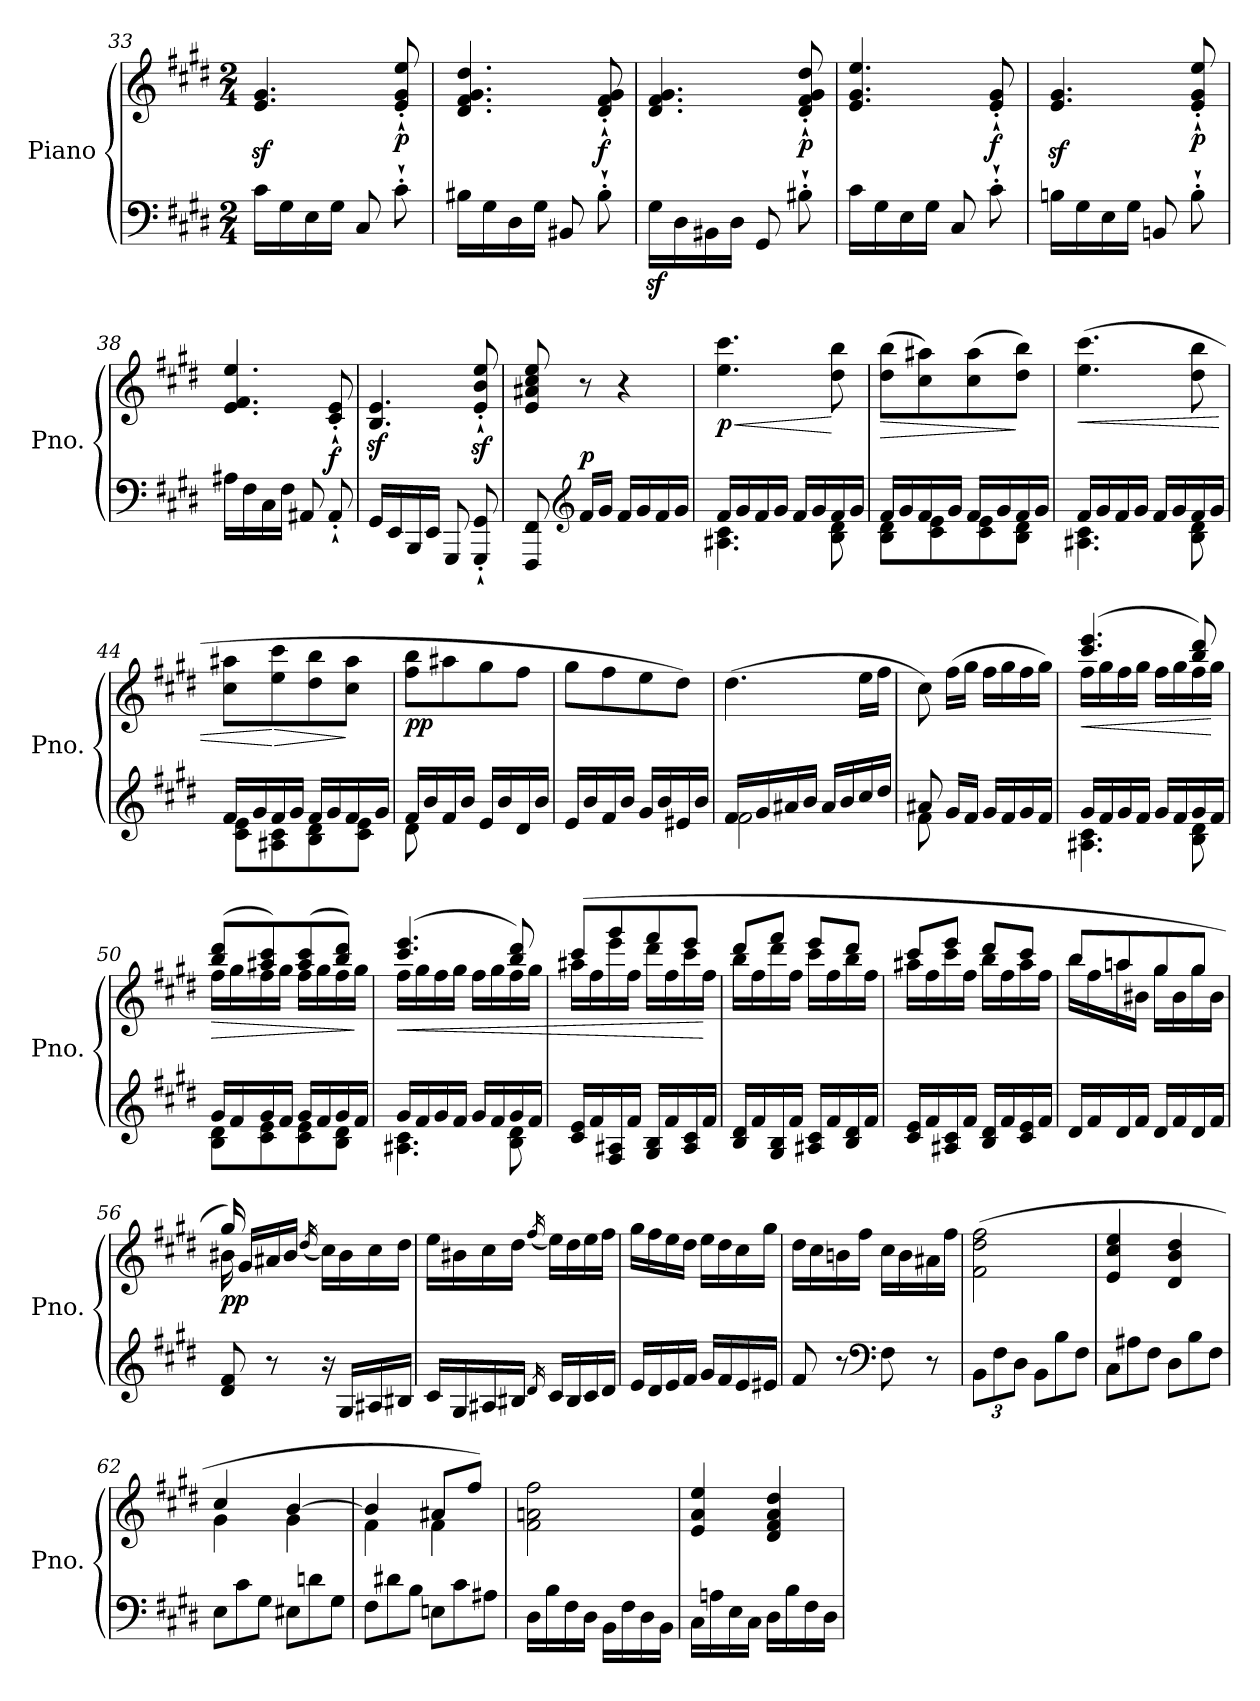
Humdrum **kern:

**kern	**kern	**dynam
*part1	*part1	*part1
*staff2	*staff1	*staff1/2
*I"Piano	*	*
*I'Pno.	*	*
!!LO:LB:g=z
*clefF4	*clefG2	*
*k[f#c#g#d#]	*k[f#c#g#d#]	*
*M2/4	*M2/4	*
=33	=33	=33
16c#\LL	4.e/z< 4.g#/z<	.
16G#\	.	.
16E\	.	.
16G#\JJ	.	.
8C#/	.	.
!	!	!LO:DY:b
8c#`'\	8e/`' 8g#/`' 8ee/`'	p
=34	=34	=34
16B#X\LL	4.d#/ 4.f#/ 4.g#/ 4.dd#/	.
16G#\	.	.
16D#\	.	.
16G#\JJ	.	.
8BB#X/	.	.
!	!	!LO:DY:b
8B#`'\	8d#/`' 8f#/`' 8g#/`'	f
=35	=35	=35
16G#z>\LL	4.d#/ 4.f#/ 4.g#/	.
16D#\	.	.
16BB#X\	.	.
16D#\JJ	.	.
8GG#/	.	.
!	!	!LO:DY:b
8B#X`'\	8d#/`' 8f#/`' 8g#/`' 8dd#/`'	p
=36	=36	=36
16c#\LL	4.e/ 4.g#/ 4.ee/	.
16G#\	.	.
16E\	.	.
16G#\JJ	.	.
8C#/	.	.
!	!	!LO:DY:b
8c#`'\	8e/`' 8g#/`'	f
!!LO:LB:g=z
=37	=37	=37
16Bn\LL	4.e/z< 4.g#/z<	.
16G#\	.	.
16E\	.	.
16G#\JJ	.	.
8BBn/	.	.
!	!	!LO:DY:b
8B`'\	8e/`' 8g#/`' 8ee/`'	p
=38	=38	=38
16A#X\LL	4.e/ 4.f#/ 4.ee/	.
16F#\	.	.
16C#\	.	.
16F#\JJ	.	.
8AA#X/	.	.
!	!	!LO:DY:b
8AA#`'/	8c#/`' 8e/`'	f
=39	=39	=39
16GG#/LL	4.B/z< 4.e/z<	.
16EE/	.	.
16BBB/	.	.
16EE/JJ	.	.
8GGG#/	.	.
8GGG#/`' 8GG#/`'	8e/z<`' 8b/z<`' 8ee/z<`'	.
=40	=40	=40
8FFF#/ 8FF#/	8e/ 8a#X/ 8cc#/ 8ee/	.
*clefG2	*	*
!	!	!LO:DY:a=2
16f#/LL	8r	p
16g#/JJ	.	.
16f#/LL	4r	.
16g#/	.	.
16f#/	.	.
16g#/JJ	.	.
!!LO:LB:g=z
=41	=41	=41
*^	*	*
!	!	!	!LO:HP:b
!	!	!	!LO:DY:n=1:b
16f#/LL	4.A#X\ 4.c#\	4.ee\ 4.ccc#\	< p
16g#/	.	.	.
16f#/	.	.	.
16g#/JJ	.	.	.
16f#/LL	.	.	.
16g#/	.	.	.
16f#/	8B\ 8d#\	8dd#\ 8bb\	[
16g#/JJ	.	.	.
=42	=42	=42	=42
!	!	!	!LO:HP:b
16f#/LL	8B\ 8d#\L	(8dd#\ 8bb\L	>
16g#/	.	.	.
16f#/	8c#\ 8e\	8cc#\ 8aa#X\)	.
16g#/JJ	.	.	.
16f#/LL	8c#\ 8e\	(8cc#\ 8aa#\	.
16g#/	.	.	.
16f#/	8B\ 8d#\J	8dd#\ 8bb\J)	]
16g#/JJ	.	.	.
=43	=43	=43	=43
!	!	!	!LO:HP:b
16f#/LL	4.A#X\ 4.c#\	(4.ee\ 4.ccc#\	<
16g#/	.	.	.
16f#/	.	.	.
16g#/JJ	.	.	.
16f#/LL	.	.	.
16g#/	.	.	.
16f#/	8B\ 8d#\	8dd#\ 8bb\	.
16g#/JJ	.	.	.
=44	=44	=44	=44
16f#/LL	8c#\ 8e\L	8cc#\ 8aa#X\L	.
16g#/	.	.	.
!	!	!	!LO:HP:n=1:b
16f#/	8A#X\ 8c#\	8ee\ 8ccc#\	[ >
16g#/JJ	.	.	.
16f#/LL	8B\ 8d#\	8dd#\ 8bb\	.
16g#/	.	.	.
16f#/	8c#\ 8e\J	8cc#\ 8aa#\J	]
16g#/JJ	.	.	.
!!LO:PB:g=z
=45	=45	=45	=45
!	!	!	!LO:DY:b
16f#/LL	8d#\	8ff#\ 8bb\L	pp
16b/	.	.	.
16f#/	4.ryy	8aa#X\	.
16b/JJ	.	.	.
16e/LL	.	8gg#\	.
16b/	.	.	.
16d#/	.	8ff#\J	.
16b/JJ	.	.	.
*v	*v	*	*
=46	=46	=46
16e/LL	8gg#\L	.
16b/	.	.
16f#/	8ff#\	.
16b/JJ	.	.
16g#/LL	8ee\	.
16b/	.	.
16e#X/	8dd#\J)	.
16b/JJ	.	.
=47	=47	=47
*^	*	*
16f#/LL	2f#\	(4.dd#\	.
16g#/	.	.	.
16a#X/	.	.	.
16b/JJ	.	.	.
16a#/LL	.	.	.
16b/	.	.	.
16cc#/	.	16ee\LL	.
16dd#/JJ	.	16ff#\JJ	.
=48	=48	=48	=48
8a#X/	8f#\	8cc#\)	.
16g#/LL	4.ryy	(16ff#\LL	.
16f#/JJ	.	16gg#\JJ	.
16g#/LL	.	16ff#\LL	.
16f#/	.	16gg#\	.
16g#/	.	16ff#\	.
16f#/JJ	.	16gg#\JJ)	.
!!LO:LB:g=z
=49	=49	=49	=49
!	!	!	!LO:HP:b
*	*	*^	*
16g#/LL	4.A#X\ 4.c#\	(4.ccc#/ 4.eee/	16ff#\LL	<
16f#/	.	.	16gg#\	.
16g#/	.	.	16ff#\	.
16f#/JJ	.	.	16gg#\JJ	.
16g#/LL	.	.	16ff#\LL	.
16f#/	.	.	16gg#\	.
16g#/	8B\ 8d#\	8bb/ 8ddd#/)	16ff#\	.
16f#/JJ	.	.	16gg#\JJ	[
=50	=50	=50	=50	=50
!	!	!	!	!LO:HP:b
16g#/LL	8B\ 8d#\L	(8bb/ 8ddd#/L	16ff#\LL	>
16f#/	.	.	16gg#\	.
16g#/	8c#\ 8e\	8aa#X/ 8ccc#/)	16ff#\	.
16f#/JJ	.	.	16gg#\JJ	.
16g#/LL	8c#\ 8e\	(8aa#/ 8ccc#/	16ff#\LL	.
16f#/	.	.	16gg#\	.
16g#/	8B\ 8d#\J	8bb/ 8ddd#/J)	16ff#\	.
16f#/JJ	.	.	16gg#\JJ	]
=51	=51	=51	=51	=51
!	!	!	!	!LO:HP:b
16g#/LL	4.A#X\ 4.c#\	(4.ccc#/ 4.eee/	16ff#\LL	<
16f#/	.	.	16gg#\	.
16g#/	.	.	16ff#\	.
16f#/JJ	.	.	16gg#\JJ	.
16g#/LL	.	.	16ff#\LL	.
16f#/	.	.	16gg#\	.
16g#/	8B\ 8d#\	8bb/ 8ddd#/)	16ff#\	.
16f#/JJ	.	.	16gg#\JJ	.
*v	*v	*	*	*
=52	=52	=52	=52
16c#/ 16e/LL	(8ccc#/L	16aa#X\LL	.
16f#/	.	16ff#\	.
16F#/ 16A#X/	8ggg#/	16eee\	.
16f#/JJ	.	16ff#\JJ	.
16G#/ 16B/LL	8fff#/	16ddd#\LL	.
16f#/	.	16ff#\	.
16A#/ 16c#/	8eee/J	16ccc#\	.
16f#/JJ	.	16ff#\JJ	[
!!LO:LB:g=z	!!
=53	=53	=53	=53
!	!	!	!LO:DY:b
16B/ 16d#/LL	8ddd#/L	16bb\LL	other-dynamics
16f#/	.	16ff#\	.
16G#/ 16B/	8fff#/J	16ddd#\	.
16f#/JJ	.	16ff#\JJ	.
16A#X/ 16c#/LL	8eee/L	16ccc#\LL	.
16f#/	.	16ff#\	.
16B/ 16d#/	8ddd#/J	16bb\	.
16f#/JJ	.	16ff#\JJ	.
=54	=54	=54	=54
16c#/ 16e/LL	8ccc#/L	16aa#X\LL	.
16f#/	.	16ff#\	.
16A#X/ 16c#/	8eee/J	16ccc#\	.
16f#/JJ	.	16ff#\JJ	.
16B/ 16d#/LL	8ddd#/L	16bb\LL	.
16f#/	.	16ff#\	.
16c#/ 16e/	8ccc#/J	16aa#\	.
16f#/JJ	.	16ff#\JJ	.
=55	=55	=55	=55
16d#/LL	8bb/L	16bb\LL	.
16f#/	.	16ff#\	.
16d#/	8aan/	16aan\	.
16f#/JJ	.	16b#X\JJ	.
16d#/LL	8gg#/	16gg#\LL	.
16f#/	.	16b#\	.
16d#/	8gg#/J	16gg#\	.
16f#/JJ	.	16b#\JJ	.
!!LO:LB:g=z	!!
=56	=56	=56	=56
!	!	!	!LO:DY:b
8d#/ 8f#/	16gg#/)	16b#X\	pp
.	16g#/LL	4..ryy	.
8r	16a#X/	.	.
.	16b#/JJ	.	.
.	(16qdd#/	.	.
16r	16cc#\LL)	.	.
16G#/LL	16b#\	.	.
16A#X/	16cc#\	.	.
16B#X/JJ	16dd#\JJ	.	.
*	*v	*v	*
=57	=57	=57
16c#/LL	16ee\LL	.
16G#/	16b#X\	.
16A#X/	16cc#\	.
16B#X/JJ	16dd#\JJ	.
16qd#/	(16qff#/	.
16c#/LL	16ee\LL)	.
16B#/	16dd#\	.
16c#/	16ee\	.
16d#/JJ	16ff#\JJ	.
=58	=58	=58
16e/LL	16gg#\LL	.
16d#/	16ff#\	.
16e/	16ee\	.
16f#/JJ	16dd#\JJ	.
16g#/LL	16ee\LL	.
16f#/	16dd#\	.
16e/	16cc#\	.
16e#X/JJ	16gg#\JJ	.
!!LO:LB:g=z
=59	=59	=59
8f#/	16dd#\LL	.
.	16cc#\	.
8r	16bn\	.
.	16ff#\JJ	.
*clefF4	*	*
8F#\	16cc#\LL	.
.	16b\	.
8r	16a#X\	.
.	16ff#\JJ	.
=60	=60	=60
*Xbrackettup	*	*
!	!	!LO:DY:a=2
12BB\L	(2f#\ 2dd#\ 2ff#\	other-dynamics
12F#\	.	.
12D#\J	.	.
*Xtuplet	*	*
12BB\L	.	.
12B\	.	.
12F#\J	.	.
=61	=61	=61
12C#\L	4e/ 4cc#/ 4ee/	.
12A#X\	.	.
12F#\J	.	.
12D#\L	4d#/ 4b/ 4dd#/	.
12B\	.	.
12F#\J	.	.
=62	=62	=62
*	*^	*
12E\L	4cc#/	4g#\	.
12c#\	.	.	.
12G#\J	.	.	.
12E#X\L	[4b/	4g#\	.
12dn\	.	.	.
12G#\J	.	.	.
!!LO:LB:g=z	!!
=63	=63	=63	=63
12F#\L	4b/]	4f#\	.
12d#X\	.	.	.
12B\J	.	.	.
12En\L	8a#X/L	4f#\	.
12c#\	.	.	.
.	8ff#/J)	.	.
12A#X\J	.	.	.
*	*v	*v	*
!!LO:PB:g=z
=64	=64	=64
!	!	!LO:DY:b
16D#\LL	2f#\ 2an\ 2ff#\	other-dynamics
16B\	.	.
16F#\	.	.
16D#\JJ	.	.
16BB\LL	.	.
16F#\	.	.
16D#\	.	.
16BB\JJ	.	.
=65	=65	=65
16C#\LL	4e/ 4a/ 4ee/	.
16An\	.	.
16E\	.	.
16C#\JJ	.	.
16D#\LL	4d#/ 4f#/ 4a/ 4dd#/	.
16B\	.	.
16F#\	.	.
16D#\JJ	.	.
=	=	=
*-	*-	*-
